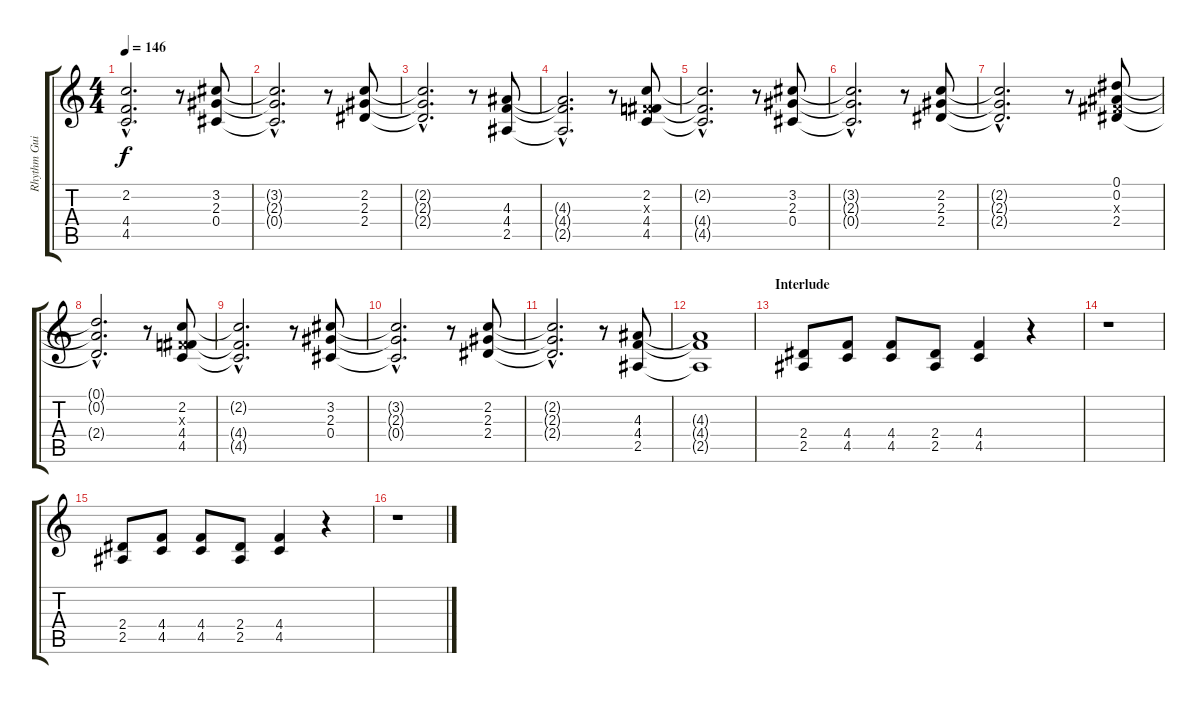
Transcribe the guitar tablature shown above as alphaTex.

\track ("Rhythm Guitar" "Rhythm Gui") {instrument distortionguitar}
\staff {score tabs}
\tuning (Eb4 Bb3 Gb3 Db3 Ab2 Eb2) {hide}
\ts (4 4)
\tempo 146
\clef g2
\ks c
(2.2{hac t} 4.4{hac t} 4.5{hac t}).2{d dy f} r.8 (3.2 2.3 0.4).8 |
(3.2{hac t} 2.3{hac t} 0.4{hac t}).2{d} r.8 (2.2 2.3 2.4).8 |
(2.2{hac t} 2.3{hac t} 2.4{hac t}).2{d} r.8 (4.3 4.4 2.5).8 |
(4.3{hac t} 4.4{hac t} 2.5{hac t}).2{d} r.8 (2.2 0.3{x} 4.4 4.5).8 |
(2.2{hac t} 4.4{hac t} 4.5{hac t}).2{d} r.8 (3.2 2.3 0.4).8 |
(3.2{hac t} 2.3{hac t} 0.4{hac t}).2{d} r.8 (2.2 2.3 2.4).8 |
(2.2{hac t} 2.3{hac t} 2.4{hac t}).2{d} r.8 (0.1 0.2 0.3{x} 2.4).8 |
(0.1{hac t} 0.2{hac t} 2.4{hac t}).2{d} r.8 (2.2 0.3{x} 4.4 4.5).8 |
(2.2{hac t} 4.4{hac t} 4.5{hac t}).2{d} r.8 (3.2 2.3 0.4).8 |
(3.2{hac t} 2.3{hac t} 0.4{hac t}).2{d} r.8 (2.2 2.3 2.4).8 |
(2.2{hac t} 2.3{hac t} 2.4{hac t}).2{d} r.8 (4.3 4.4 2.5).8 |
(4.3{t} 4.4{t} 2.5{t}).1 |
\section ("" "Interlude")
(2.4 2.5).8 (4.4 4.5).8 (4.4 4.5).8 (2.4 2.5).8 (4.4 4.5).4 r.4 |
r.1 |
(2.4 2.5).8 (4.4 4.5).8 (4.4 4.5).8 (2.4 2.5).8 (4.4 4.5).4 r.4 |
r.1
